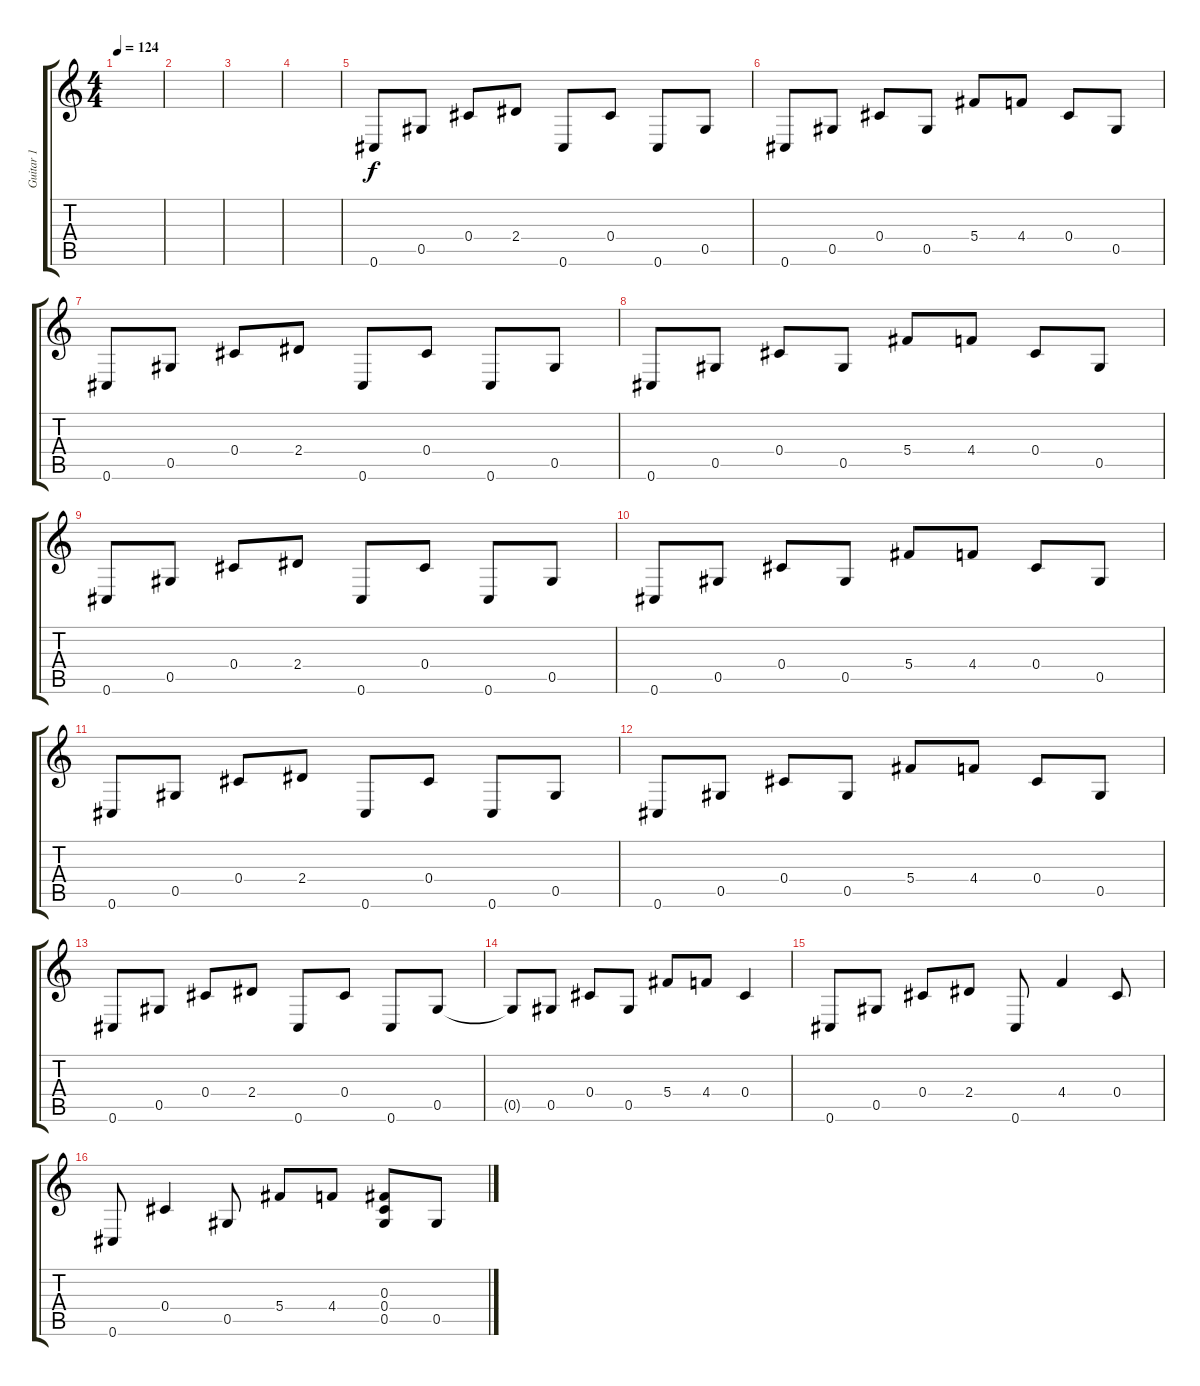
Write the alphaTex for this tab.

\track ("Guitar 1" "Guitar 1") {instrument electricguitarclean}
\staff {score tabs}
\tuning (Eb4 Bb3 Gb3 Db3 Ab2 Db2) {hide}
\ts (4 4)
\tempo 124
\clef g2
\ks c
|
|
|
|
0.6.8 0.5.8 0.4.8 2.4.8 0.6.8 0.4.8 0.6.8 0.5.8 |
0.6.8 0.5.8 0.4.8 0.5.8 5.4.8 4.4.8 0.4.8 0.5.8 |
0.6.8 0.5.8 0.4.8 2.4.8 0.6.8 0.4.8 0.6.8 0.5.8 |
0.6.8 0.5.8 0.4.8 0.5.8 5.4.8 4.4.8 0.4.8 0.5.8 |
0.6.8 0.5.8 0.4.8 2.4.8 0.6.8 0.4.8 0.6.8 0.5.8 |
0.6.8 0.5.8 0.4.8 0.5.8 5.4.8 4.4.8 0.4.8 0.5.8 |
0.6.8 0.5.8 0.4.8 2.4.8 0.6.8 0.4.8 0.6.8 0.5.8 |
0.6.8 0.5.8 0.4.8 0.5.8 5.4.8 4.4.8 0.4.8 0.5.8 |
0.6.8 0.5.8 0.4.8 2.4.8 0.6.8 0.4.8 0.6.8 0.5.8 |
0.5{t}.8 0.5.8 0.4.8 0.5.8 5.4.8 4.4.8 0.4.4 |
0.6.8 0.5.8 0.4.8 2.4.8 0.6.8 4.4.4 0.4.8 |
0.6.8 0.4.4 0.5.8 5.4.8 4.4.8 (0.3 0.4 0.5).8 0.5.8
